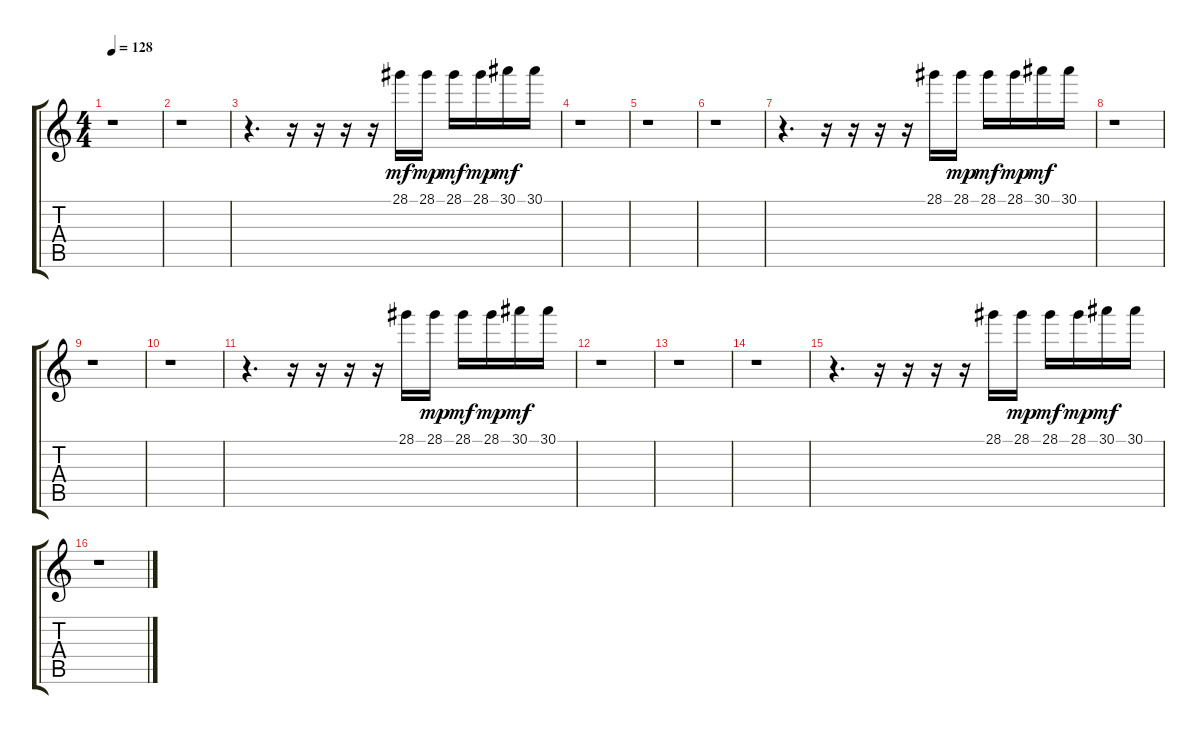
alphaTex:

\track "" {instrument woodblock}
\staff {score tabs}
\tuning (E4 B3 G3 D3 A2 E2) {hide}
\ts (4 4)
\tempo 128
\clef g2
\ks c
r.1{dy ff} |
r.1 |
r.4{d} r.16 r.16 r.16 r.16 28.1.16{dy mf} 28.1.16{dy mp} 28.1.16{dy mf} 28.1.16{dy mp} 30.1.16{dy mf} 30.1.16 |
r.1 |
r.1 |
r.1 |
r.4{d} r.16 r.16 r.16 r.16 28.1.16 28.1.16{dy mp} 28.1.16{dy mf} 28.1.16{dy mp} 30.1.16{dy mf} 30.1.16 |
r.1 |
r.1 |
r.1 |
r.4{d} r.16 r.16 r.16 r.16 28.1.16 28.1.16{dy mp} 28.1.16{dy mf} 28.1.16{dy mp} 30.1.16{dy mf} 30.1.16 |
r.1 |
r.1 |
r.1 |
r.4{d} r.16 r.16 r.16 r.16 28.1.16 28.1.16{dy mp} 28.1.16{dy mf} 28.1.16{dy mp} 30.1.16{dy mf} 30.1.16 |
r.1
